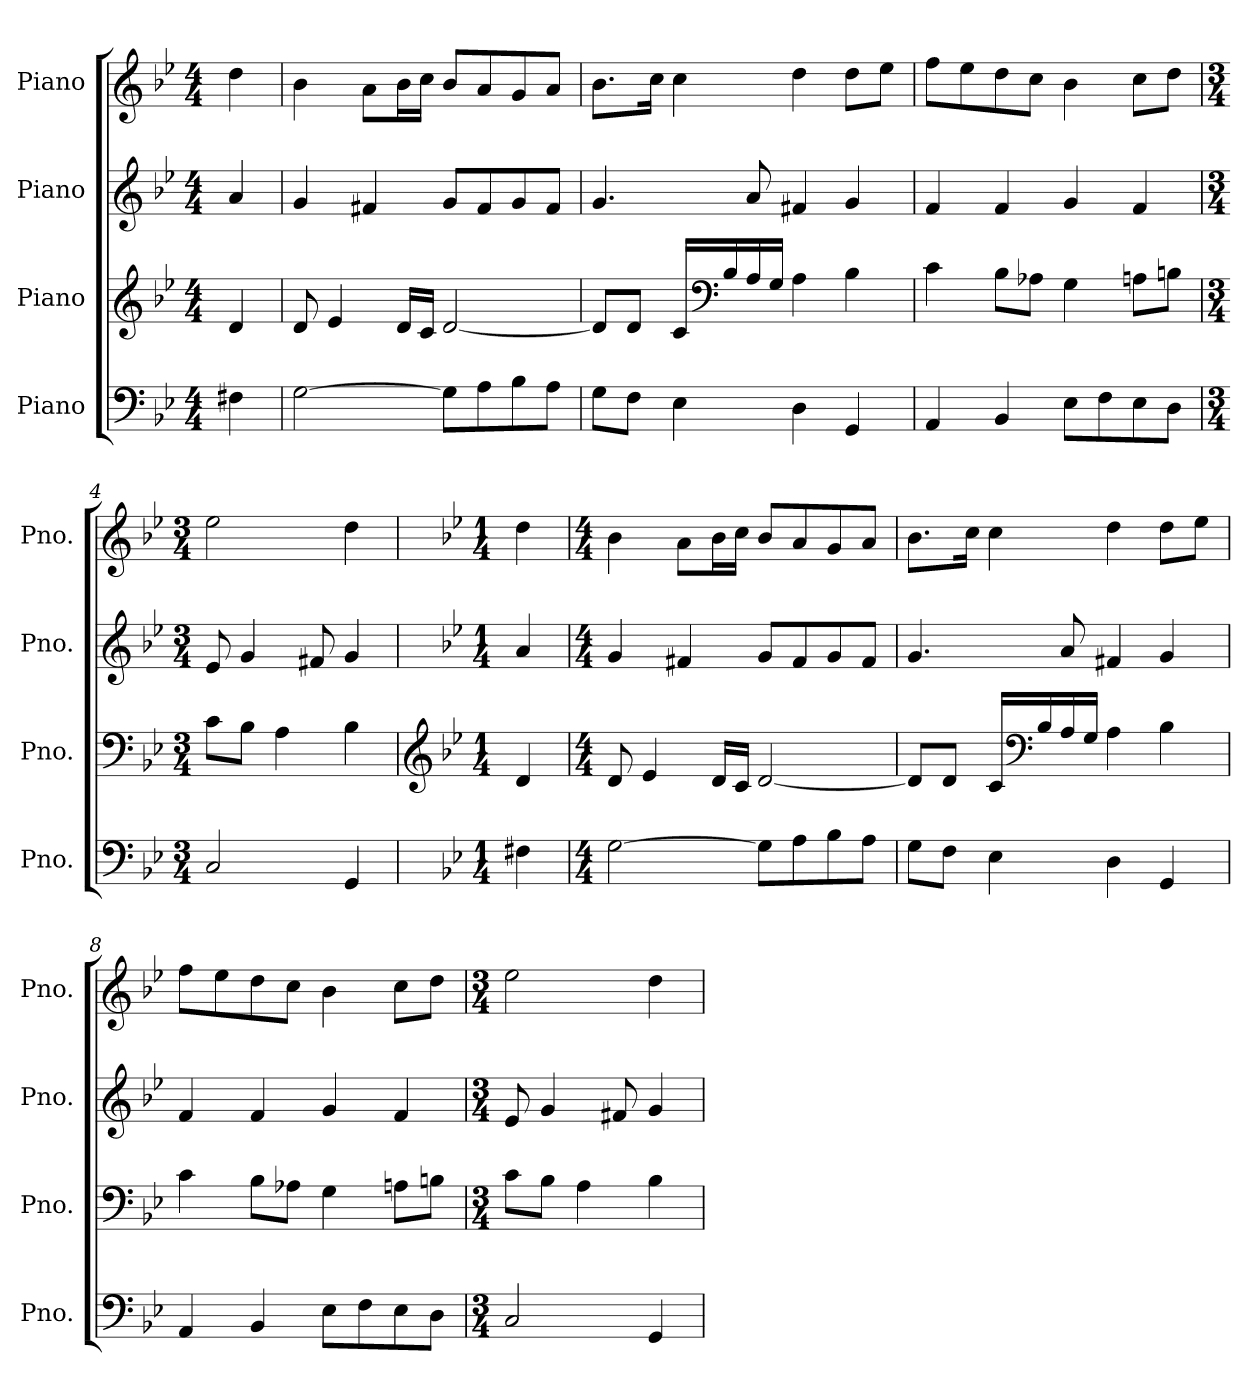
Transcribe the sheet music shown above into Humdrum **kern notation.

**kern	**kern	**kern	**kern
*part4	*part3	*part2	*part1
*staff4	*staff3	*staff2	*staff1
*I"Piano	*I"Piano	*I"Piano	*I"Piano
*I'Pno.	*I'Pno.	*I'Pno.	*I'Pno.
*clefF4	*clefG2	*clefG2	*clefG2
*k[b-e-]	*k[b-e-]	*k[b-e-]	*k[b-e-]
*M4/4	*M4/4	*M4/4	*M4/4
*MM120	*MM120	*MM120	*MM120
=	=	=	=
4F#X\	4d/	4a/	4dd\
=1	=1	=1	=1
[2G\	8d/	4g/	4b-\
.	4e-/	.	.
.	.	4f#X/	8a\L
.	16d/LL	.	16b-\L
.	16c/JJ	.	16cc\JJ
8G\L]	[2d/	8g/L	8b-/L
8A\	.	8f#/	8a/
8B-\	.	8g/	8g/
8A\J	.	8f#/J	8a/J
=2	=2	=2	=2
8G\L	8d/L]	4.g/	8.b-\L
8F\J	8d/J	.	.
.	.	.	16cc\Jk
4E-\	16c/LL	.	4cc\
*	*clefF4	*	*
.	16B-/	.	.
.	16A/	8a/	.
.	16G/JJ	.	.
4D\	4A\	4f#X/	4dd\
4GG/	4B-\	4g/	8dd\L
.	.	.	8ee-\J
=3	=3	=3	=3
4AA/	4c\	4f/	8ff\L
.	.	.	8ee-\
4BB-/	8B-\L	4f/	8dd\
.	8A-X\J	.	8cc\J
8E-\L	4G\	4g/	4b-\
8F\	.	.	.
8E-\	8An\L	4f/	8cc\L
8D\J	8Bn\J	.	8dd\J
!!LO:LB:g=z
=4	=4	=4	=4
*M3/4	*M3/4	*M3/4	*M3/4
2C/	8c\L	8e-/	2ee-\
.	8B-\J	4g/	.
.	4A\	.	.
.	.	8f#X/	.
4GG/	4B-\	4g/	4dd\
=5	=5	=5	=5
*	*clefG2	*	*
*k[b-e-]	*k[b-e-]	*k[b-e-]	*k[b-e-]
*M1/4	*M1/4	*M1/4	*M1/4
4F#X\	4d/	4a/	4dd\
=6	=6	=6	=6
*M4/4	*M4/4	*M4/4	*M4/4
[2G\	8d/	4g/	4b-\
.	4e-/	.	.
.	.	4f#X/	8a\L
.	16d/LL	.	16b-\L
.	16c/JJ	.	16cc\JJ
8G\L]	[2d/	8g/L	8b-/L
8A\	.	8f#/	8a/
8B-\	.	8g/	8g/
8A\J	.	8f#/J	8a/J
=7	=7	=7	=7
8G\L	8d/L]	4.g/	8.b-\L
8F\J	8d/J	.	.
.	.	.	16cc\Jk
4E-\	16c/LL	.	4cc\
*	*clefF4	*	*
.	16B-/	.	.
.	16A/	8a/	.
.	16G/JJ	.	.
4D\	4A\	4f#X/	4dd\
4GG/	4B-\	4g/	8dd\L
.	.	.	8ee-\J
!!LO:LB:g=z
=8	=8	=8	=8
4AA/	4c\	4f/	8ff\L
.	.	.	8ee-\
4BB-/	8B-\L	4f/	8dd\
.	8A-X\J	.	8cc\J
8E-\L	4G\	4g/	4b-\
8F\	.	.	.
8E-\	8An\L	4f/	8cc\L
8D\J	8Bn\J	.	8dd\J
=9	=9	=9	=9
*M3/4	*M3/4	*M3/4	*M3/4
2C/	8c\L	8e-/	2ee-\
.	8B-\J	4g/	.
.	4A\	.	.
.	.	8f#X/	.
4GG/	4B-\	4g/	4dd\
=	=	=	=
*-	*-	*-	*-
